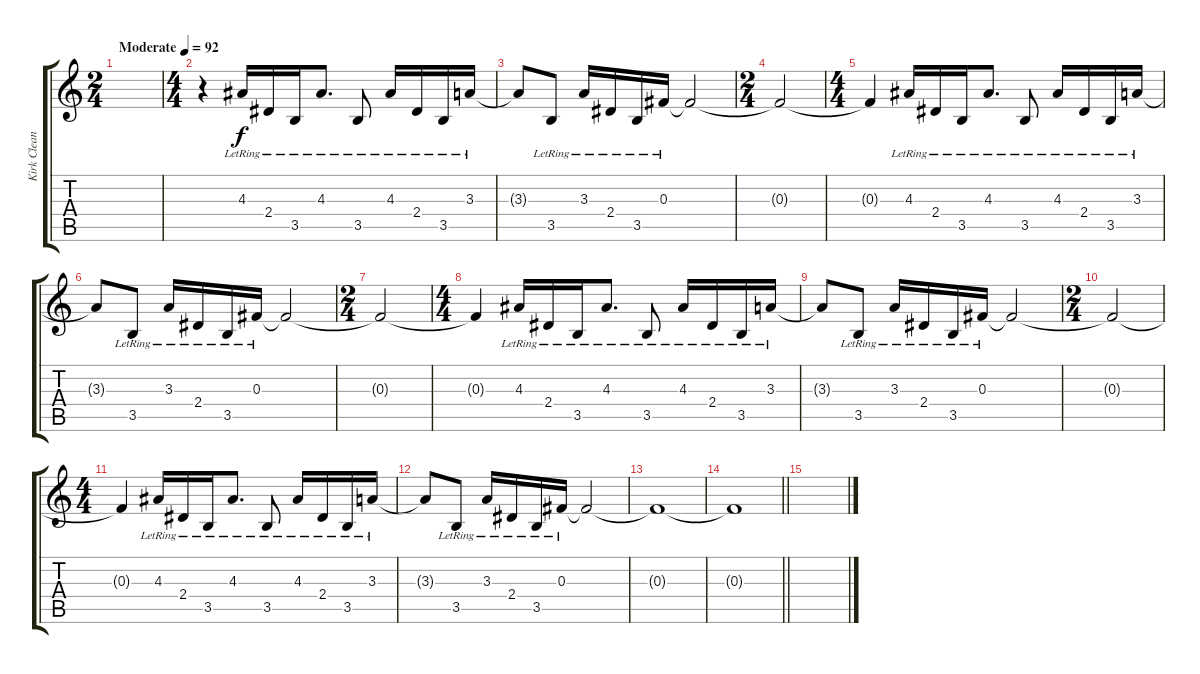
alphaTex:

\track ("Kirk Clean" "Kirk Clean") {instrument electricguitarclean}
\staff {score tabs}
\tuning (Eb4 Bb3 Gb3 Db3 Ab2 Eb2) {hide}
\ts (2 4)
\tempo (92 "Moderate")
\clef g2
\ks c
|
\ts (4 4)
r.4 4.3{lr}.16 2.4{lr}.16 3.5{lr}.16 4.3{lr}.8{d} 3.5{lr}.8 4.3{lr}.16 2.4{lr}.16 3.5{lr}.16 3.3{lr}.16 |
3.3{t}.8 3.5{lr}.8 3.3{lr}.16 2.4{lr}.16 3.5{lr}.16 0.3{lr}.16 0.3{t}.2 |
\ts (2 4)
0.3{t}.2 |
\ts (4 4)
0.3{t}.4 4.3{lr}.16 2.4{lr}.16 3.5{lr}.16 4.3{lr}.8{d} 3.5{lr}.8 4.3{lr}.16 2.4{lr}.16 3.5{lr}.16 3.3{lr}.16 |
3.3{t}.8 3.5{lr}.8 3.3{lr}.16 2.4{lr}.16 3.5{lr}.16 0.3{lr}.16 0.3{t}.2 |
\ts (2 4)
0.3{t}.2 |
\ts (4 4)
0.3{t}.4 4.3{lr}.16 2.4{lr}.16 3.5{lr}.16 4.3{lr}.8{d} 3.5{lr}.8 4.3{lr}.16 2.4{lr}.16 3.5{lr}.16 3.3{lr}.16 |
3.3{t}.8 3.5{lr}.8 3.3{lr}.16 2.4{lr}.16 3.5{lr}.16 0.3{lr}.16 0.3{t}.2 |
\ts (2 4)
0.3{t}.2 |
\ts (4 4)
0.3{t}.4 4.3{lr}.16 2.4{lr}.16 3.5{lr}.16 4.3{lr}.8{d} 3.5{lr}.8 4.3{lr}.16 2.4{lr}.16 3.5{lr}.16 3.3{lr}.16 |
3.3{t}.8 3.5{lr}.8 3.3{lr}.16 2.4{lr}.16 3.5{lr}.16 0.3{lr}.16 0.3{t}.2 |
0.3{t}.1 |
\barLineRight lightlight
0.3{t}.1 |
\section ("" "")
